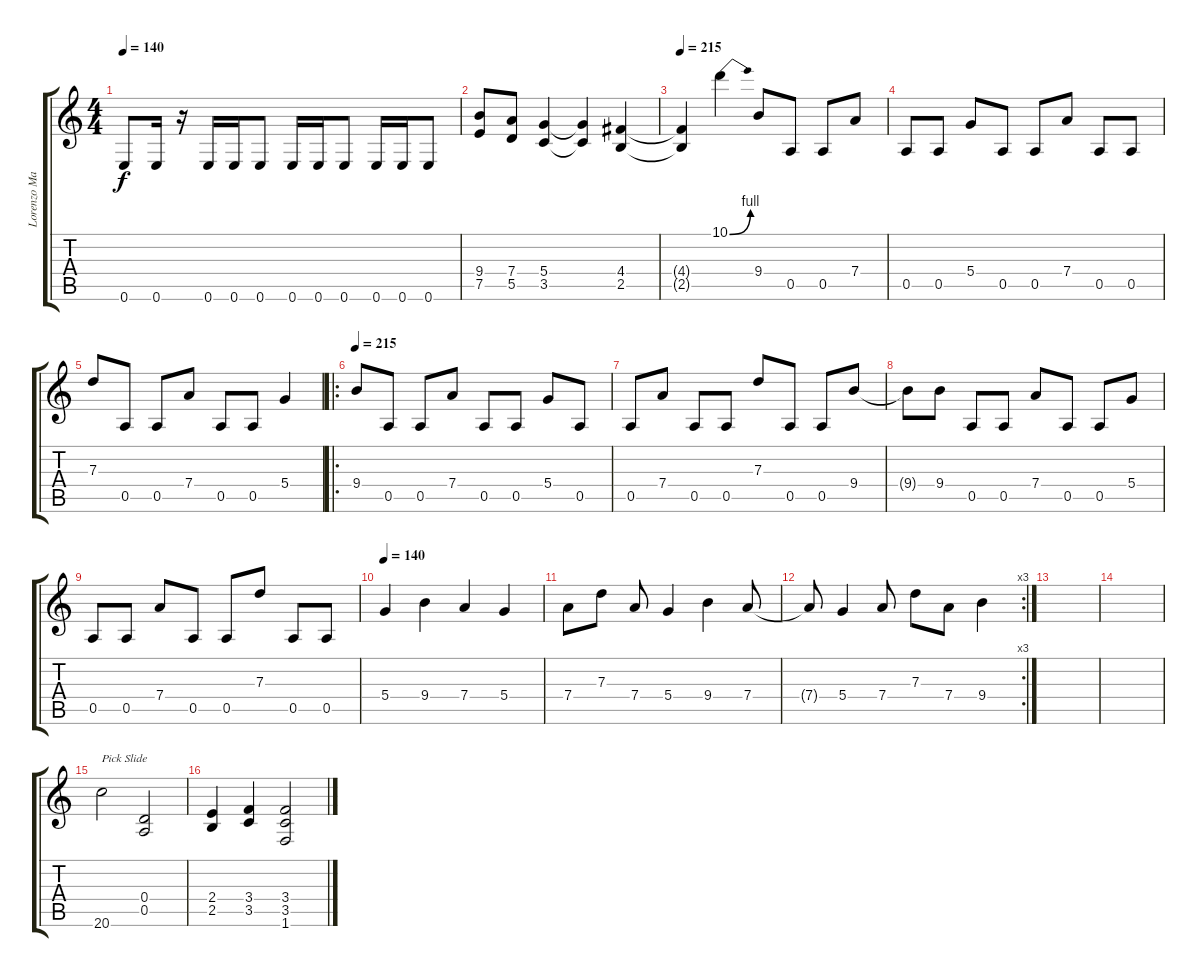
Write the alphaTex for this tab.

\track ("Lorenzo Marcelloni" "Lorenzo Ma") {instrument distortionguitar}
\staff {score tabs}
\tuning (E4 B3 G3 D3 A2 E2) {hide}
\ts (4 4)
\tempo 140
\clef g2
\ks c
0.6.8{dy f} 0.6.16 r.16 0.6.16 0.6.16 0.6.8 0.6.16 0.6.16 0.6.8 0.6.16 0.6.16 0.6.8 |
(9.4 7.5).8 (7.4 5.5).8 (5.4 3.5).4 (5.4{t} 3.5{t}).4 (4.4 2.5).4 |
\tempo 215
(4.4{t} 2.5{t}).4 10.1{be (bend 0 0 60 4)}.4 9.4.8 0.5.8 0.5.8 7.4.8 |
0.5.8 0.5.8 5.4.8 0.5.8 0.5.8 7.4.8 0.5.8 0.5.8 |
7.3.8 0.5.8 0.5.8 7.4.8 0.5.8 0.5.8 5.4.4 |
\ro
\tempo 215
9.4.8 0.5.8 0.5.8 7.4.8 0.5.8 0.5.8 5.4.8 0.5.8 |
0.5.8 7.4.8 0.5.8 0.5.8 7.3.8 0.5.8 0.5.8 9.4.8 |
9.4{t}.8 9.4.8 0.5.8 0.5.8 7.4.8 0.5.8 0.5.8 5.4.8 |
0.5.8 0.5.8 7.4.8 0.5.8 0.5.8 7.3.8 0.5.8 0.5.8 |
\tempo 140
5.4.4 9.4.4 7.4.4 5.4.4 |
7.4.8 7.3.8 7.4.8 5.4.4 9.4.4 7.4.8 |
\rc 3
7.4{t}.8 5.4.4 7.4.8 7.3.8 7.4.8 9.4.4 |
|
|
20.6.2{txt "Pick Slide"} (0.4 0.5).2 |
(2.4 2.5).4 (3.4 3.5).4 (3.4 3.5 1.6).2
